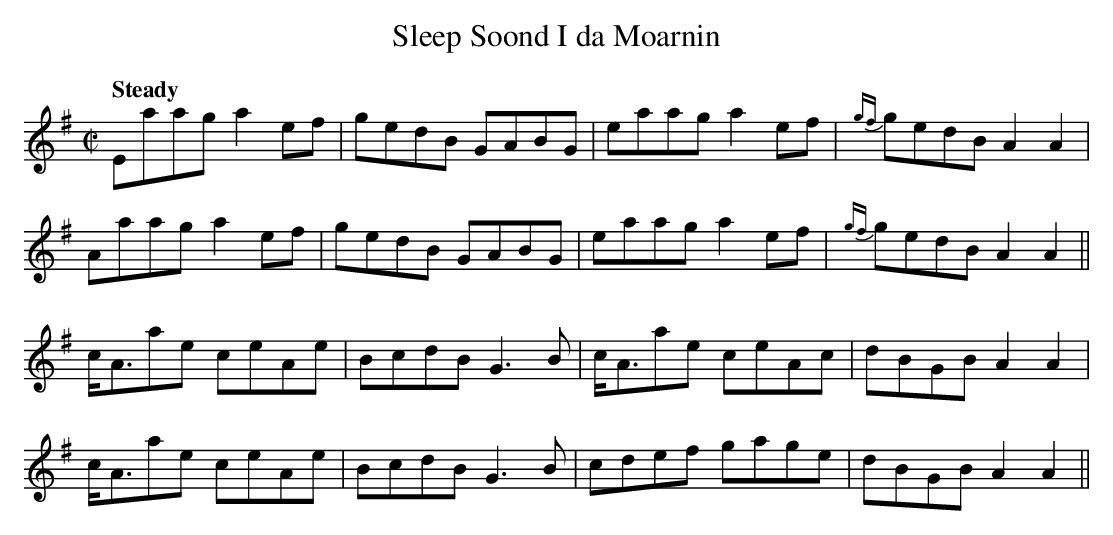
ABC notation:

X:1
T:Sleep Soond I da Moarnin
M:C|
L:1/8
Q:"Steady"
K:ADor
Eaag a2 ef|gedB GABG|eaag a2 ef|{gf}gedB A2A2|
Aaag a2 ef|gedB GABG|eaag a2 ef|{gf}gedB A2A2||
c<Aae ceAe|BcdB G3B|c<Aae ceAc|dBGB A2A2|
c<Aae ceAe|BcdB G3B|cdef gage|dBGB A2A2||
